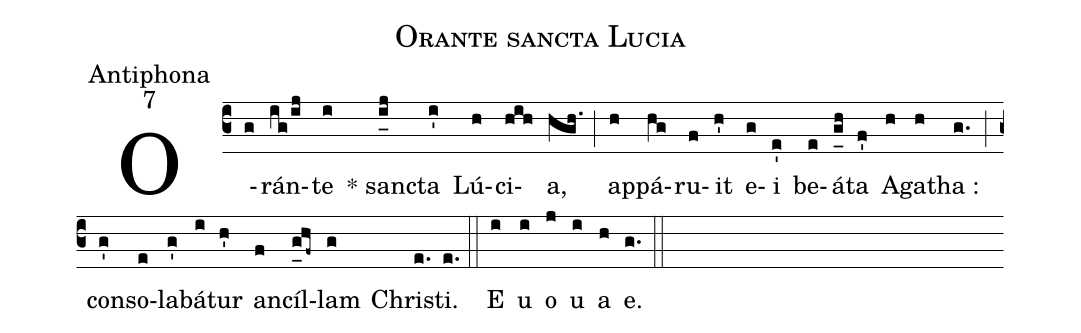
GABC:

name:Orante sancta Lucia;
office-part:Antiphona;
mode:7;
%%
(c3) O(g)rán(ig/ij)te(i) * san(i_[uh:l]j)cta(i') Lú(h)ci(hih)a,(hgh.) (;) ap(h)pá(hg)ru(f)it(h') e(g)i(e') be(e)á(g_[uh:l]h)ta(f') A(h)ga(h)tha :(g.) (;) con(g')so(e)la(g')bá(i)tur(h') an(f)cíl(g_[uh:l]hf~)lam(g) Chri(e.)sti.(e.) (::) <eu>E(i) u(i) o(j) u(i) a(h) e.</eu>(g.) (::)
